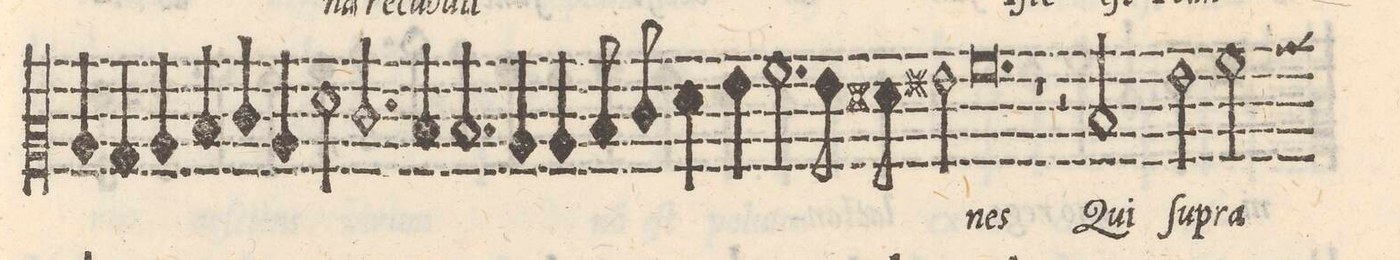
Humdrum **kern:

**kern	**text
*I"ALTVS	*
*clefC2	*
*k[]	*
*met(C|)	*
*M2/1	*
4c/	.
4B/	.
4c/	.
4d/	.
4e/	.
4c/	.
=21-	=21-
2f\	.
2.e/	.
4d/	.
2.d/	.
=22-	=22-
4c/	.
4c/	.
8d/	.
8e/	.
4f\	.
4g\	.
2.a\	.
=23-	=23-
8g\	.
8f#X\	.
2g#X\	.
0.a	-nes
=24-	=24-
=25-	=25-
1r	.
2r	.
2d/	Qui
=26-	=26-
2gny\	ſu-
*	*custos:b
2a\	-pra
*-	*-
